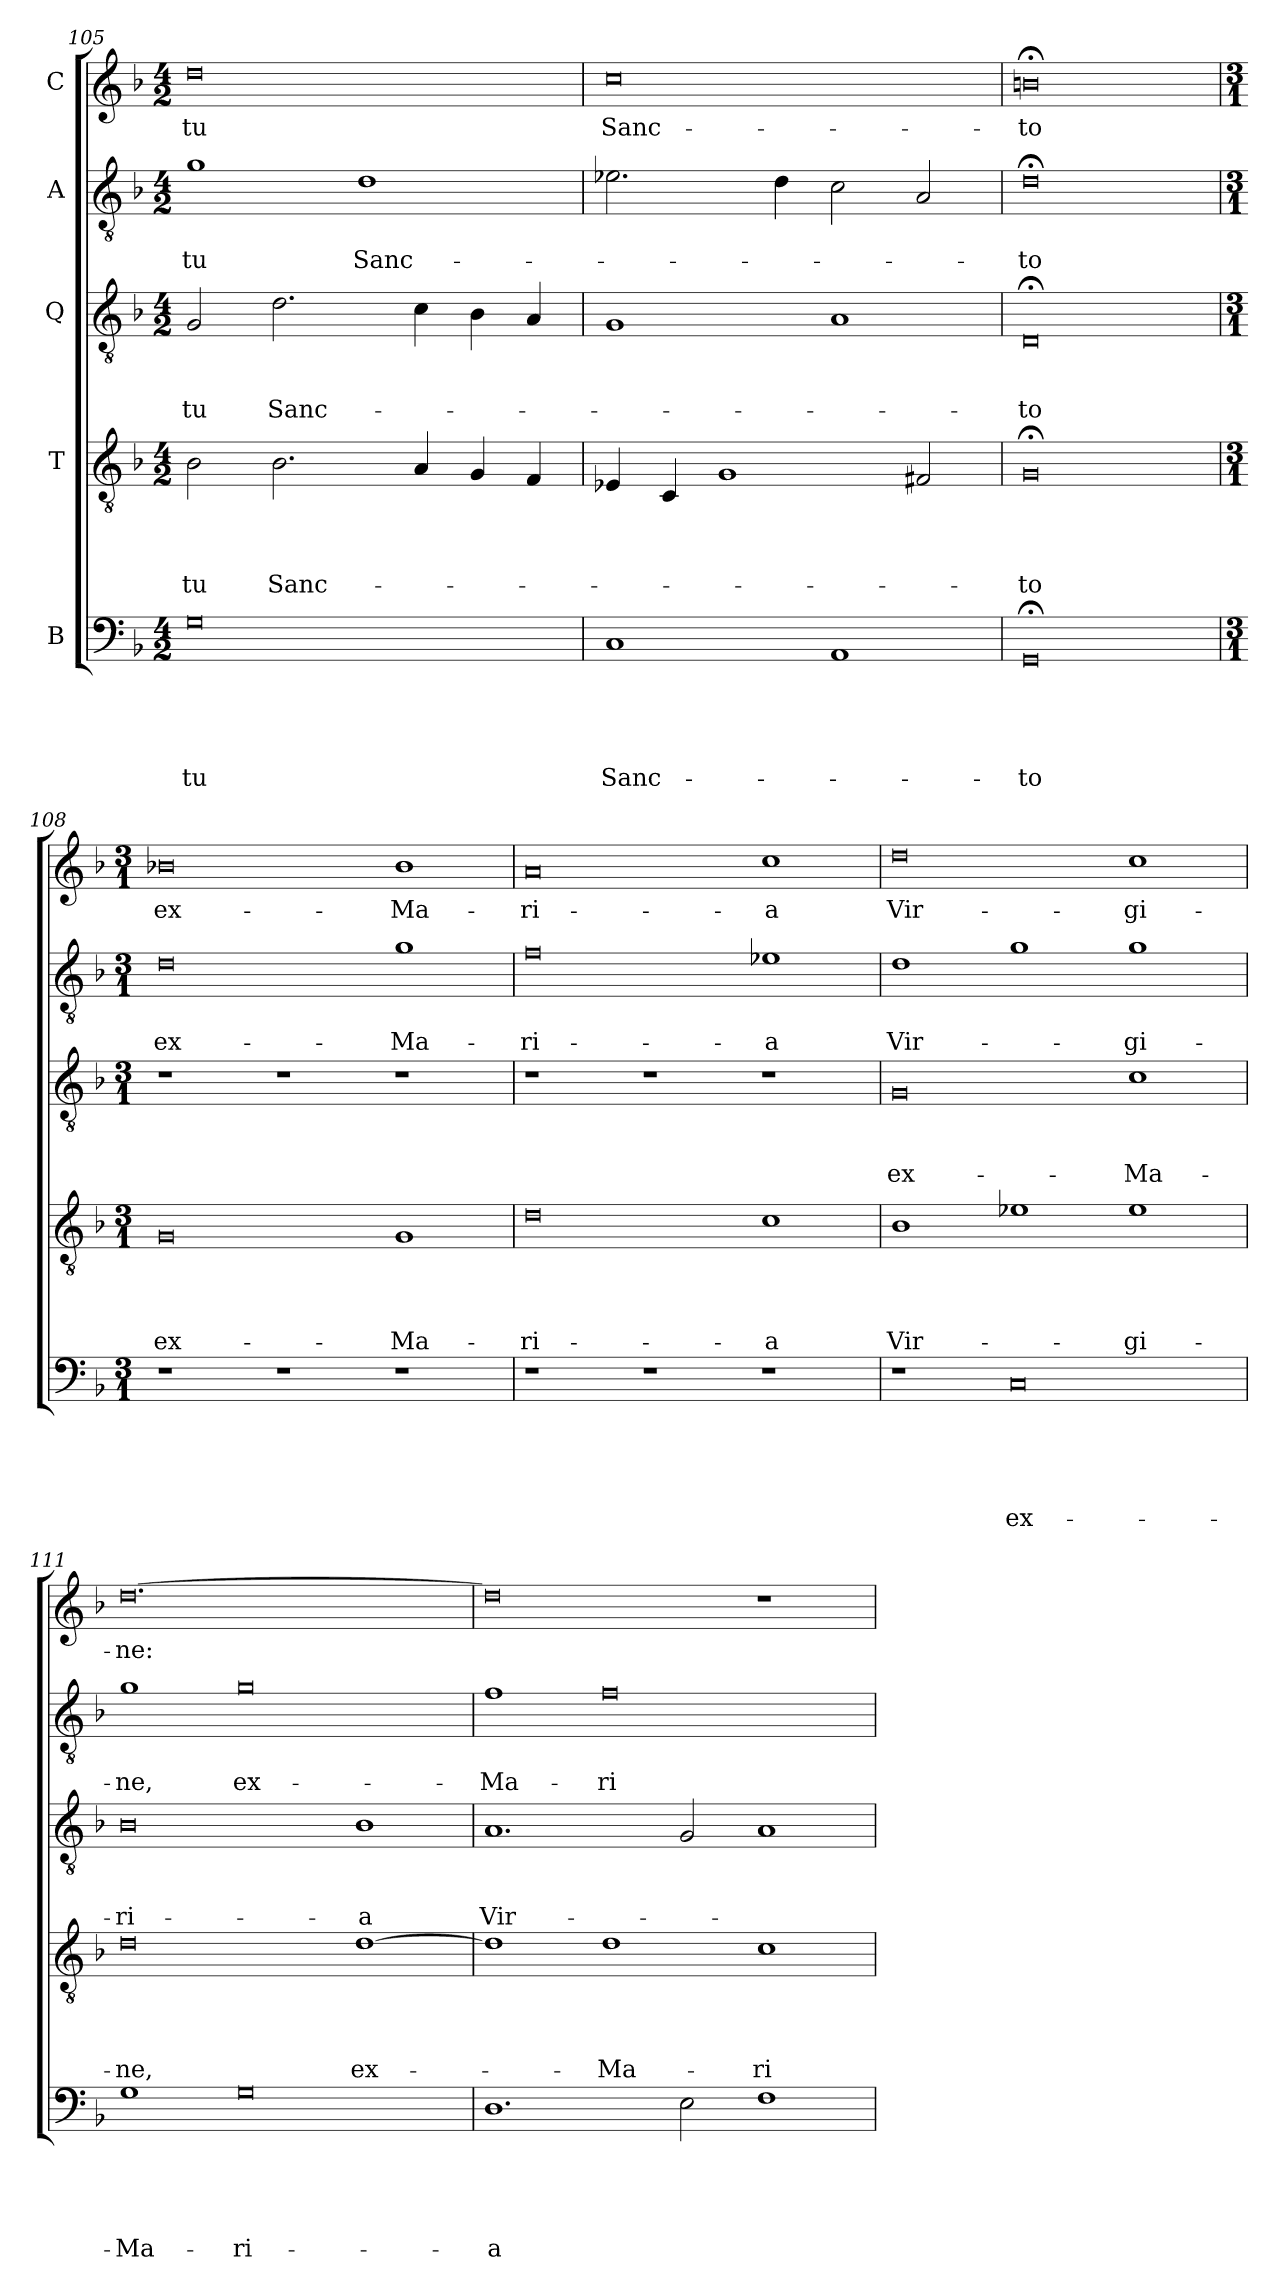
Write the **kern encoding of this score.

**kern	**text	**text	**text	**text	**text	**kern	**text	**text	**text	**text	**kern	**text	**text	**text	**kern	**text	**text	**kern	**text
*part5	*part5	*part5	*part5	*part5	*part5	*part4	*part4	*part4	*part4	*part4	*part3	*part3	*part3	*part3	*part2	*part2	*part2	*part1	*part1
*staff5	*staff5	*staff5	*staff5	*staff5	*staff5	*staff4	*staff4	*staff4	*staff4	*staff4	*staff3	*staff3	*staff3	*staff3	*staff2	*staff2	*staff2	*staff1	*staff1
*I"B	*	*	*	*	*	*I"T	*	*	*	*	*I"Q	*	*	*	*I"A	*	*	*I"C	*
*clefF4	*	*	*	*	*	*clefGv2	*	*	*	*	*clefGv2	*	*	*	*clefGv2	*	*	*clefG2	*
*k[b-]	*	*	*	*	*	*k[b-]	*	*	*	*	*k[b-]	*	*	*	*k[b-]	*	*	*k[b-]	*
*M4/2	*	*	*	*	*	*M4/2	*	*	*	*	*M4/2	*	*	*	*M4/2	*	*	*M4/2	*
=105	=105	=105	=105	=105	=105	=105	=105	=105	=105	=105	=105	=105	=105	=105	=105	=105	=105	=105	=105
0G\	.	.	.	.	-tu	2B-\	.	.	.	-tu	2G/	.	.	-tu	1g\	.	-tu	0dd\	-tu
.	.	.	.	.	.	2.B-\	.	.	.	Sanc-	2.d\	.	.	Sanc-	.	.	.	.	.
.	.	.	.	.	.	.	.	.	.	.	.	.	.	.	1d\	.	Sanc-	.	.
.	.	.	.	.	.	4A/	.	.	.	.	4c\	.	.	.	.	.	.	.	.
.	.	.	.	.	.	4G/	.	.	.	.	4B-\	.	.	.	.	.	.	.	.
.	.	.	.	.	.	4F/	.	.	.	.	4A/	.	.	.	.	.	.	.	.
=106	=106	=106	=106	=106	=106	=106	=106	=106	=106	=106	=106	=106	=106	=106	=106	=106	=106	=106	=106
1C/	.	.	.	.	Sanc-	4E-X/	.	.	.	.	1G/	.	.	.	2.e-X\	.	.	0cc\	Sanc-
.	.	.	.	.	.	4C/	.	.	.	.	.	.	.	.	.	.	.	.	.
.	.	.	.	.	.	1G/	.	.	.	.	.	.	.	.	.	.	.	.	.
.	.	.	.	.	.	.	.	.	.	.	.	.	.	.	4d\	.	.	.	.
1AA/	.	.	.	.	.	.	.	.	.	.	1A/	.	.	.	2c\	.	.	.	.
.	.	.	.	.	.	2F#X/	.	.	.	.	.	.	.	.	2A/	.	.	.	.
=107	=107	=107	=107	=107	=107	=107	=107	=107	=107	=107	=107	=107	=107	=107	=107	=107	=107	=107	=107
0GG;</	.	.	.	.	-to	0G;</	.	.	.	-to	0D;</	.	.	-to	0d;<\	.	-to	0bn;<\	-to
=108	=108	=108	=108	=108	=108	=108	=108	=108	=108	=108	=108	=108	=108	=108	=108	=108	=108	=108	=108
*M3/1	*	*	*	*	*	*M3/1	*	*	*	*	*M3/1	*	*	*	*M3/1	*	*	*M3/1	*
1r	.	.	.	.	.	0G/	.	.	.	ex-	1r	.	.	.	0d\	.	ex-	0b-X\	ex-
1r	.	.	.	.	.	.	.	.	.	.	1r	.	.	.	.	.	.	.	.
1r	.	.	.	.	.	1G/	.	.	.	Ma-	1r	.	.	.	1g\	.	Ma-	1b-\	Ma-
=109	=109	=109	=109	=109	=109	=109	=109	=109	=109	=109	=109	=109	=109	=109	=109	=109	=109	=109	=109
1r	.	.	.	.	.	0d\	.	.	.	-ri-	1r	.	.	.	0f\	.	-ri-	0a/	-ri-
1r	.	.	.	.	.	.	.	.	.	.	1r	.	.	.	.	.	.	.	.
1r	.	.	.	.	.	1c\	.	.	.	-a	1r	.	.	.	1e-X\	.	-a	1cc\	-a
=110	=110	=110	=110	=110	=110	=110	=110	=110	=110	=110	=110	=110	=110	=110	=110	=110	=110	=110	=110
1r	.	.	.	.	.	1B-\	.	.	.	Vir-	0G/	.	.	ex-	1d\	.	Vir-	0dd\	Vir-
0C/	.	.	.	.	ex-	1e-X\	.	.	.	.	.	.	.	.	1g\	.	.	.	.
.	.	.	.	.	.	1e-\	.	.	.	-gi-	1c\	.	.	Ma-	1g\	.	-gi-	1cc\	-gi-
=111	=111	=111	=111	=111	=111	=111	=111	=111	=111	=111	=111	=111	=111	=111	=111	=111	=111	=111	=111
1G\	.	.	.	.	Ma-	0d\	.	.	.	-ne,	0B-\	.	.	-ri-	1g\	.	-ne,	[0.dd\	-ne:
0G\	.	.	.	.	-ri-	.	.	.	.	.	.	.	.	.	0g\	.	ex-	.	.
.	.	.	.	.	.	[1d\	.	.	.	ex-	1B-\	.	.	-a	.	.	.	.	.
=112	=112	=112	=112	=112	=112	=112	=112	=112	=112	=112	=112	=112	=112	=112	=112	=112	=112	=112	=112
1.D\	.	.	.	.	-a	1d\]	.	.	.	.	1.A/	.	.	Vir-	1f\	.	Ma-	0dd\]	.
.	.	.	.	.	.	1d\	.	.	.	Ma-	.	.	.	.	0f\	.	-ri-	.	.
2E\	.	.	.	.	.	.	.	.	.	.	2G/	.	.	.	.	.	.	.	.
1F\	.	.	.	.	.	1c\	.	.	.	-ri-	1A/	.	.	.	.	.	.	1r	.
=	=	=	=	=	=	=	=	=	=	=	=	=	=	=	=	=	=	=	=
*-	*-	*-	*-	*-	*-	*-	*-	*-	*-	*-	*-	*-	*-	*-	*-	*-	*-	*-	*-
